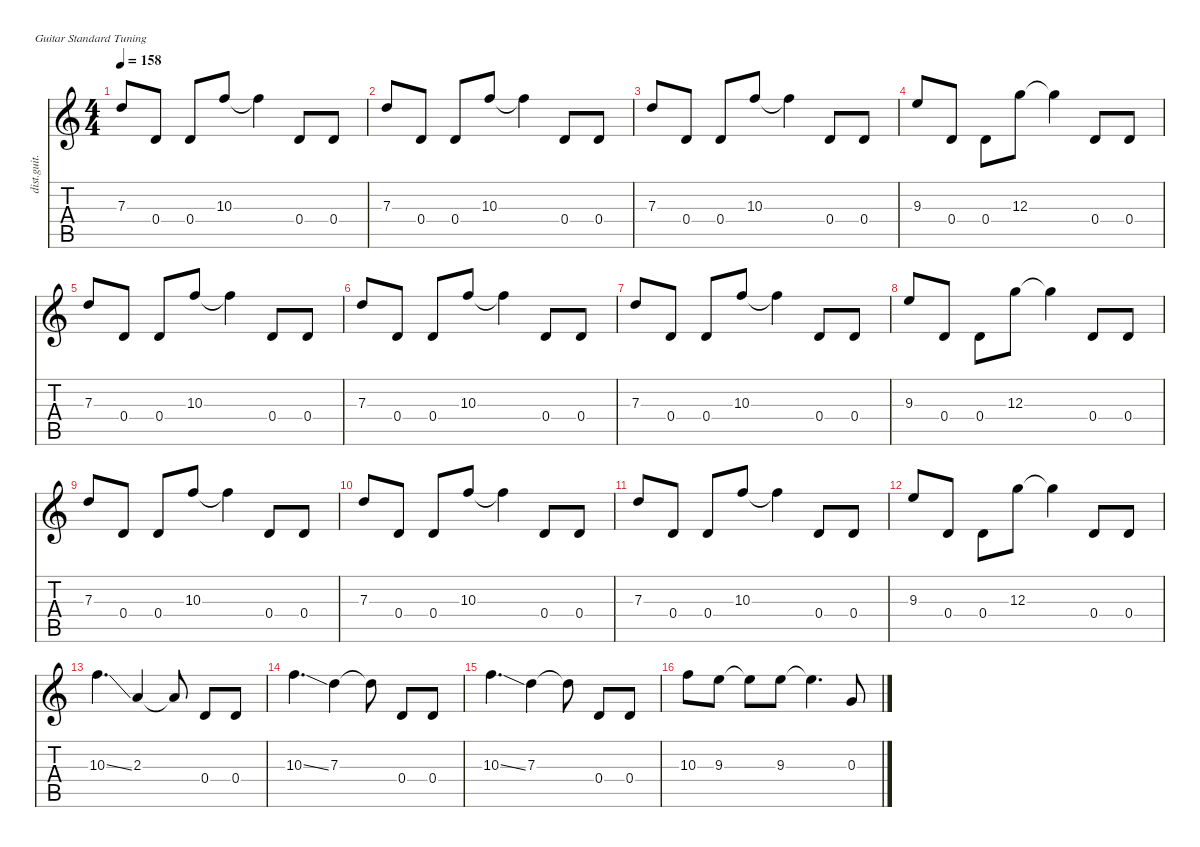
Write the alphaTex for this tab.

\defaultSystemsLayout 4
\hideDynamics
\bracketExtendMode nobrackets
\otherSystemsTrackNameOrientation horizontal
\track ("Mustaine" "dist.guit.") {defaultSystemsLayout 8 instrument distortionguitar}
\staff {score tabs}
\tuning (E4 B3 G3 D3 A2 E2)
\ts (4 4)
\tempo 158
\clef g2
\ks c
7.3.8{dy f beam Up} 0.4.8{beam Up} 0.4.8{beam Up} 10.3.8{beam Up} 10.3{t}.4{beam Down} 0.4.8{beam Up} 0.4.8{beam Up} |
7.3.8{beam Up} 0.4.8{beam Up} 0.4.8{beam Up} 10.3.8{beam Up} 10.3{t}.4{beam Down} 0.4.8{beam Up} 0.4.8{beam Up} |
7.3.8{beam Up} 0.4.8{beam Up} 0.4.8{beam Up} 10.3.8{beam Up} 10.3{t}.4{beam Down} 0.4.8{beam Up} 0.4.8{beam Up} |
9.3.8{beam Up} 0.4.8{beam Up} 0.4.8{beam Down} 12.3.8{beam Down} 12.3{t}.4{beam Down} 0.4.8{beam Up} 0.4.8{beam Up} |
7.3.8{beam Up} 0.4.8{beam Up} 0.4.8{beam Up} 10.3.8{beam Up} 10.3{t}.4{beam Down} 0.4.8{beam Up} 0.4.8{beam Up} |
7.3.8{beam Up} 0.4.8{beam Up} 0.4.8{beam Up} 10.3.8{beam Up} 10.3{t}.4{beam Down} 0.4.8{beam Up} 0.4.8{beam Up} |
7.3.8{beam Up} 0.4.8{beam Up} 0.4.8{beam Up} 10.3.8{beam Up} 10.3{t}.4{beam Down} 0.4.8{beam Up} 0.4.8{beam Up} |
9.3.8{beam Up} 0.4.8{beam Up} 0.4.8{beam Down} 12.3.8{beam Down} 12.3{t}.4{beam Down} 0.4.8{beam Up} 0.4.8{beam Up} |
7.3.8{beam Up} 0.4.8{beam Up} 0.4.8{beam Up} 10.3.8{beam Up} 10.3{t}.4{beam Down} 0.4.8{beam Up} 0.4.8{beam Up} |
7.3.8{beam Up} 0.4.8{beam Up} 0.4.8{beam Up} 10.3.8{beam Up} 10.3{t}.4{beam Down} 0.4.8{beam Up} 0.4.8{beam Up} |
7.3.8{beam Up} 0.4.8{beam Up} 0.4.8{beam Up} 10.3.8{beam Up} 10.3{t}.4{beam Down} 0.4.8{beam Up} 0.4.8{beam Up} |
9.3.8{beam Up} 0.4.8{beam Up} 0.4.8{beam Down} 12.3.8{beam Down} 12.3{t}.4{beam Down} 0.4.8{beam Up} 0.4.8{beam Up} |
10.3{ss}.4{d beam Down} 2.3.4{beam Up} 2.3{t}.8{beam Up} 0.4.8{beam Up} 0.4.8{beam Up} |
10.3{ss}.4{d beam Down} 7.3.4{beam Down} 7.3{t}.8{beam Down} 0.4.8{beam Up} 0.4.8{beam Up} |
10.3{ss}.4{d beam Down} 7.3.4{beam Down} 7.3{t}.8{beam Down} 0.4.8{beam Up} 0.4.8{beam Up} |
10.3.8{beam Down} 9.3.8{beam Down} 9.3{t}.8{beam Down} 9.3.8{beam Down} 9.3{t}.4{d beam Down} 0.3.8{beam Up}
